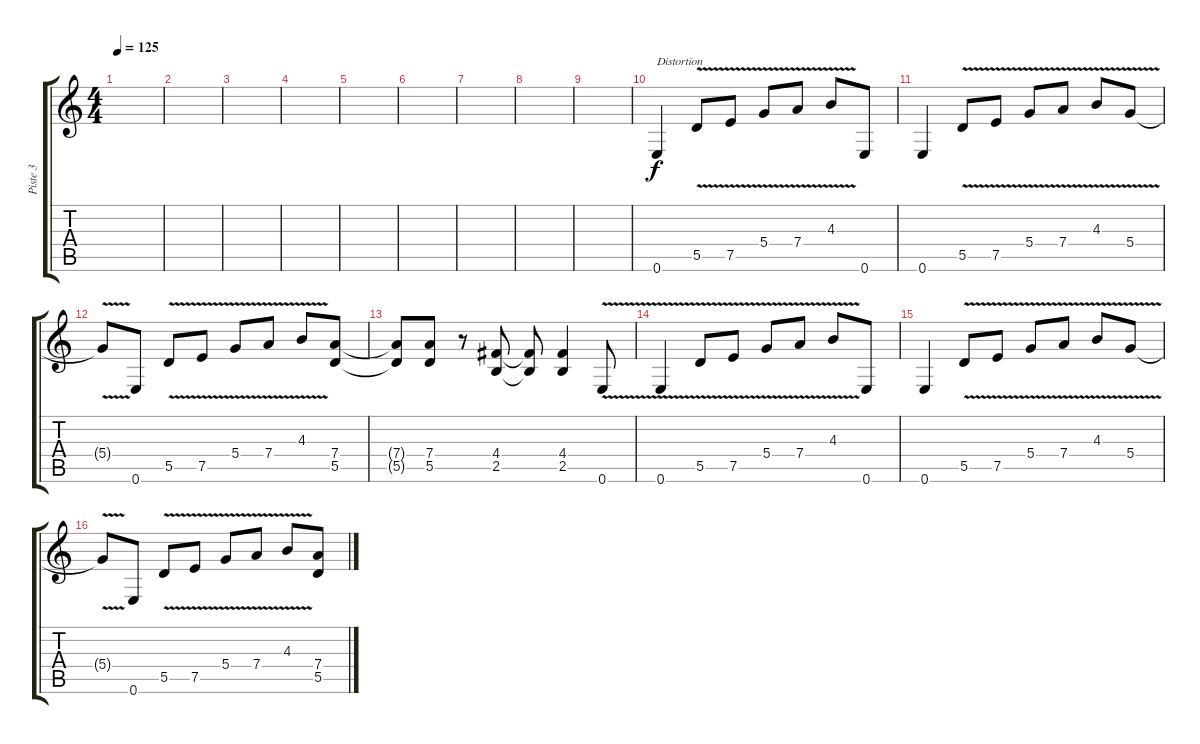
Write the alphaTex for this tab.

\track ("Piste 3" "Piste 3") {instrument distortionguitar}
\staff {score tabs}
\tuning (E4 B3 G3 D3 A2 E2) {hide}
\ts (4 4)
\tempo 125
\clef g2
\ks c
|
|
|
|
|
|
|
|
|
0.6.4{txt "Distortion"} 5.5{v}.8 7.5{v}.8 5.4{v}.8 7.4{v}.8 4.3{v}.8 0.6.8 |
0.6.4 5.5{v}.8 7.5{v}.8 5.4{v}.8 7.4{v}.8 4.3{v}.8 5.4{v}.8 |
5.4{t}.8 0.6.8 5.5{v}.8 7.5{v}.8 5.4{v}.8 7.4{v}.8 4.3{v}.8 (7.4 5.5).8 |
(7.4{t} 5.5{t}).8 (7.4 5.5).8 r.8 (4.4 2.5).8 (4.4{t} 2.5{t}).8 (4.4 2.5).4 0.6{v}.8 |
0.6{v}.4 5.5{v}.8 7.5{v}.8 5.4{v}.8 7.4{v}.8 4.3{v}.8 0.6.8 |
0.6.4 5.5{v}.8 7.5{v}.8 5.4{v}.8 7.4{v}.8 4.3{v}.8 5.4{v}.8 |
5.4{t}.8 0.6.8 5.5{v}.8 7.5{v}.8 5.4{v}.8 7.4{v}.8 4.3{v}.8 (7.4 5.5).8
